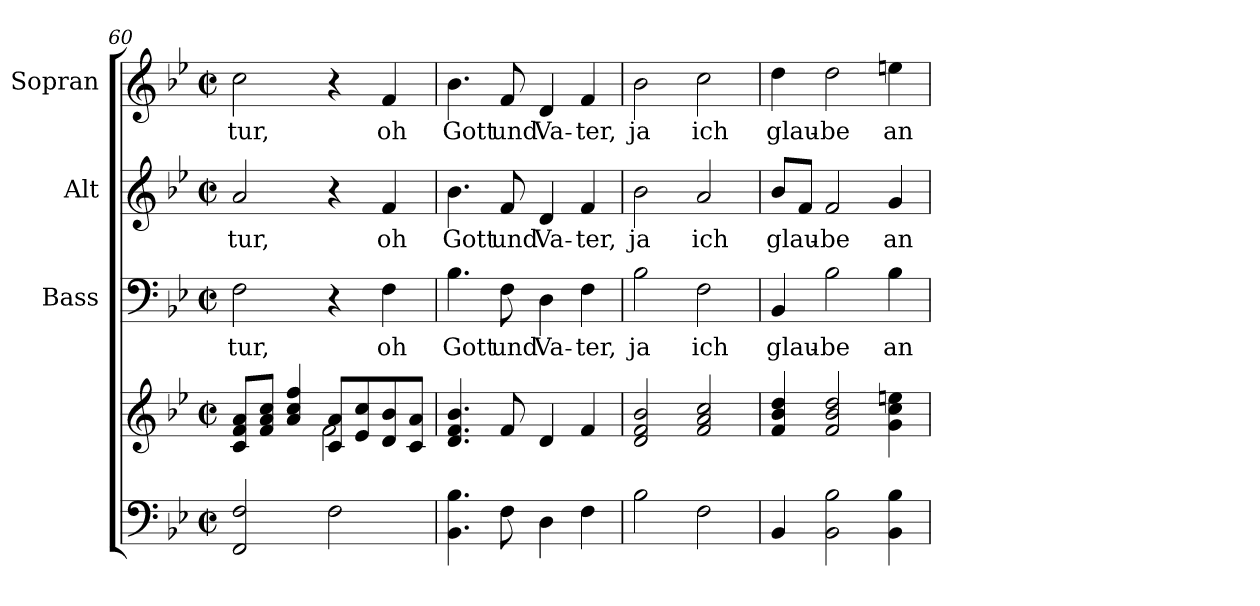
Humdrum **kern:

**kern	**kern	**kern	**text	**kern	**text	**kern	**text
*part4	*part4	*part3	*part3	*part2	*part2	*part1	*part1
*staff5	*staff4	*staff3	*staff3	*staff2	*staff2	*staff1	*staff1
*	*	*I"Bass	*	*I"Alt	*	*I"Sopran	*
*	*	*I'B.	*	*I'A.	*	*I'S.	*
*clefF4	*clefG2	*clefF4	*	*clefG2	*	*clefG2	*
*k[b-e-]	*k[b-e-]	*k[b-e-]	*	*k[b-e-]	*	*k[b-e-]	*
*B-:	*B-:	*B-:	*	*B-:	*	*B-:	*
*M2/2	*M2/2	*M2/2	*	*M2/2	*	*M2/2	*
*met(c|)	*met(c|)	*met(c|)	*	*met(c|)	*	*met(c|)	*
=60	=60	=60	=60	=60	=60	=60	=60
*	*^	*	*	*	*	*	*
!	!	!	!	!LO:LY:b	!	!LO:LY:b	!	!LO:LY:b
2FF/ 2F/	8c/ 8f/ 8a/L	2ryy	2F\	-tur,	2a/	-tur,	2cc\	-tur,
.	8f/ 8a/ 8cc/J	.	.	.	.	.	.	.
.	4a/ 4cc/ 4ff/	.	.	.	.	.	.	.
2F\	8c/ 8a/L	2f\	4r	.	4r	.	4r	.
.	8e-/ 8cc/	.	.	.	.	.	.	.
!	!	!	!	!LO:LY:b	!	!LO:LY:b	!	!LO:LY:b
.	8d/ 8b-/	.	4F\	oh	4f/	oh	4f/	oh
.	8c/ 8a/J	.	.	.	.	.	.	.
*	*v	*v	*	*	*	*	*	*
=61	=61	=61	=61	=61	=61	=61	=61
!	!	!	!LO:LY:b	!	!LO:LY:b	!	!LO:LY:b
4.BB-\ 4.B-\	4.d/ 4.f/ 4.b-/	4.B-\	Gott	4.b-\	Gott	4.b-\	Gott
!	!	!	!LO:LY:b	!	!LO:LY:b	!	!LO:LY:b
8F\	8f/	8F\	und	8f/	und	8f/	und
!	!	!	!LO:LY:b	!	!LO:LY:b	!	!LO:LY:b
4D\	4d/	4D\	Va-	4d/	Va-	4d/	Va-
!	!	!	!LO:LY:b	!	!LO:LY:b	!	!LO:LY:b
4F\	4f/	4F\	-ter,	4f/	-ter,	4f/	-ter,
=62	=62	=62	=62	=62	=62	=62	=62
!	!	!	!LO:LY:b	!	!LO:LY:b	!	!LO:LY:b
2B-\	2d/ 2f/ 2b-/	2B-\	ja	2b-\	ja	2b-\	ja
!	!	!	!LO:LY:b	!	!LO:LY:b	!	!LO:LY:b
2F\	2f/ 2a/ 2cc/	2F\	ich	2a/	ich	2cc\	ich
=63	=63	=63	=63	=63	=63	=63	=63
!	!	!	!LO:LY:b	!	!LO:LY:b	!	!LO:LY:b
4BB-/	4f/ 4b-/ 4dd/	4BB-/	glau-	8b-/L	glau-	4dd\	glau-
.	.	.	.	8f/J	.	.	.
!	!	!	!LO:LY:b	!	!LO:LY:b	!	!LO:LY:b
2BB-\ 2B-\	2f/ 2b-/ 2dd/	2B-\	-be	2f/	-be	2dd\	-be
!	!	!	!LO:LY:b	!	!LO:LY:b	!	!LO:LY:b
4BB-\ 4B-\	4g\ 4cc\ 4een\	4B-\	an	4g/	an	4een\	an
=	=	=	=	=	=	=	=
*-	*-	*-	*-	*-	*-	*-	*-
